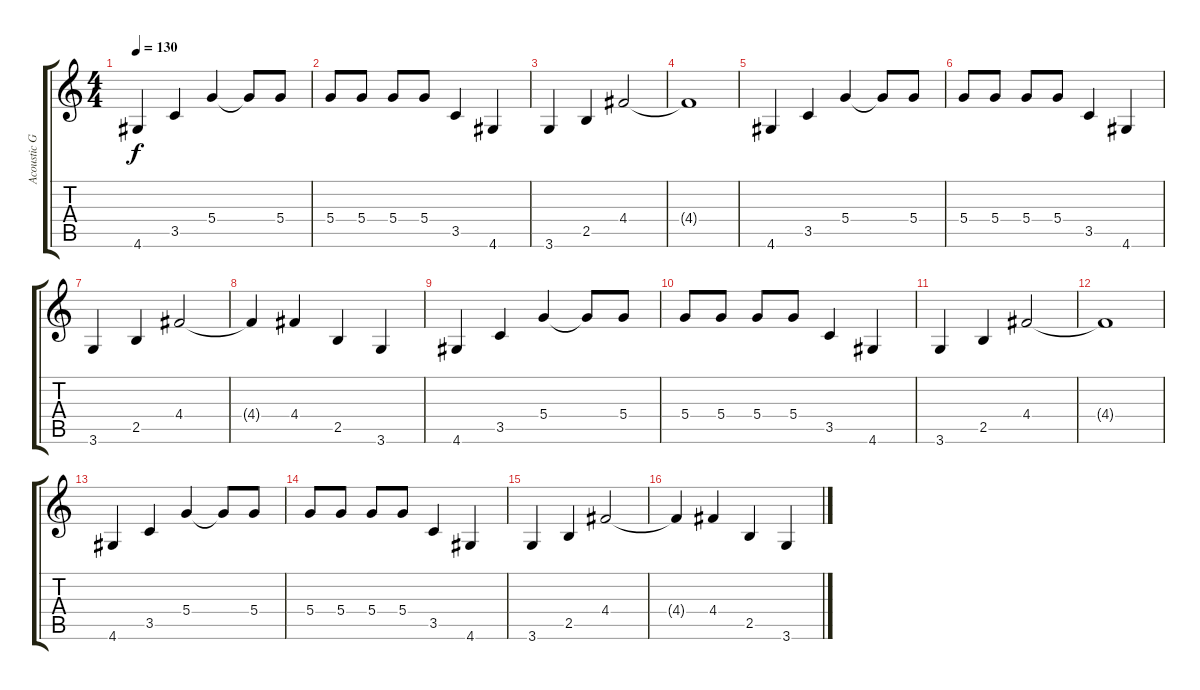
\track ("Acoustic Guitar 1 (Dox)" "Acoustic G") {instrument acousticguitarnylon}
\staff {score tabs}
\tuning (E4 B3 G3 D3 A2 E2) {hide}
\ts (4 4)
\tempo 130
\clef g2
\ks c
4.6.4{dy f instrument acousticguitarnylon} 3.5.4 5.4.4 5.4{t}.8 5.4.8 |
5.4.8 5.4.8 5.4.8 5.4.8 3.5.4 4.6.4 |
3.6.4 2.5.4 4.4.2 |
4.4{t}.1 |
4.6.4 3.5.4 5.4.4 5.4{t}.8 5.4.8 |
5.4.8 5.4.8 5.4.8 5.4.8 3.5.4 4.6.4 |
3.6.4 2.5.4 4.4.2 |
4.4{t}.4 4.4.4 2.5.4 3.6.4 |
4.6.4 3.5.4 5.4.4 5.4{t}.8 5.4.8 |
5.4.8 5.4.8 5.4.8 5.4.8 3.5.4 4.6.4 |
3.6.4 2.5.4 4.4.2 |
4.4{t}.1 |
4.6.4 3.5.4 5.4.4 5.4{t}.8 5.4.8 |
5.4.8 5.4.8 5.4.8 5.4.8 3.5.4 4.6.4 |
3.6.4 2.5.4 4.4.2 |
4.4{t}.4 4.4.4 2.5.4 3.6.4
